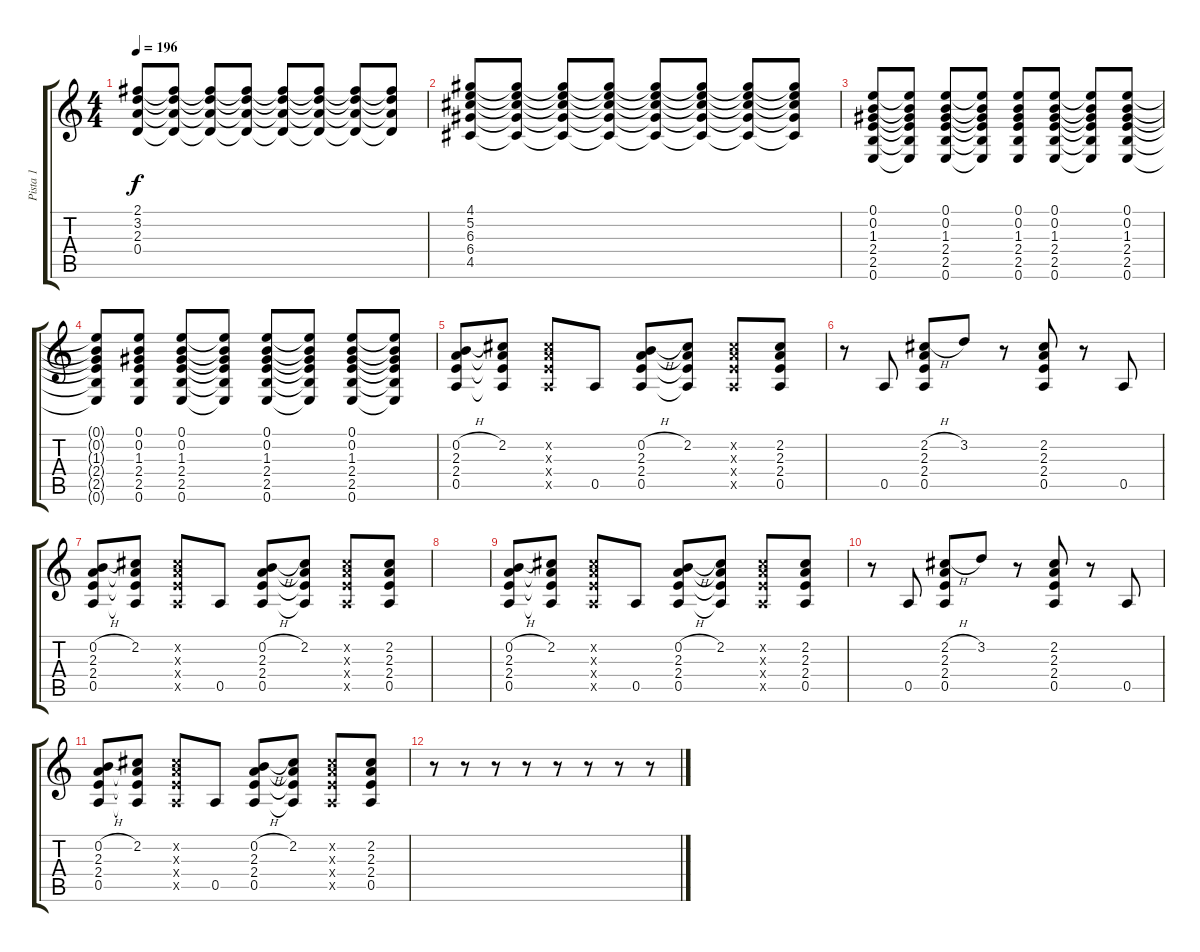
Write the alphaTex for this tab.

\track ("Pista 1" "Pista 1") {instrument acousticguitarsteel}
\staff {score tabs}
\tuning (E4 B3 G3 D3 A2 E2) {hide}
\ts (4 4)
\tempo 196
\clef g2
\ks c
(2.1 3.2 2.3 0.4).8{dy f} (2.1{t} 3.2{t} 2.3{t} 0.4{t}).8 (2.1{t} 3.2{t} 2.3{t} 0.4{t}).8 (2.1{t} 3.2{t} 2.3{t} 0.4{t}).8 (2.1{t} 3.2{t} 2.3{t} 0.4{t}).8 (2.1{t} 3.2{t} 2.3{t} 0.4{t}).8 (2.1{t} 3.2{t} 2.3{t} 0.4{t}).8 (2.1{t} 3.2{t} 2.3{t} 0.4{t}).8 |
(4.1 5.2 6.3 6.4 4.5).8 (4.1{t} 5.2{t} 6.3{t} 6.4{t} 4.5{t}).8 (4.1{t} 5.2{t} 6.3{t} 6.4{t} 4.5{t}).8 (4.1{t} 5.2{t} 6.3{t} 6.4{t} 4.5{t}).8 (4.1{t} 5.2{t} 6.3{t} 6.4{t} 4.5{t}).8 (4.1{t} 5.2{t} 6.3{t} 6.4{t} 4.5{t}).8 (4.1{t} 5.2{t} 6.3{t} 6.4{t} 4.5{t}).8 (4.1{t} 5.2{t} 6.3{t} 6.4{t} 4.5{t}).8 |
(0.1 0.2 1.3 2.4 2.5 0.6).8 (0.1{t} 0.2{t} 1.3{t} 2.4{t} 2.5{t} 0.6{t}).8 (0.1 0.2 1.3 2.4 2.5 0.6).8 (0.1{t} 0.2{t} 1.3{t} 2.4{t} 2.5{t} 0.6{t}).8 (0.1 0.2 1.3 2.4 2.5 0.6).8 (0.1 0.2 1.3 2.4 2.5 0.6).8 (0.1{t} 0.2{t} 1.3{t} 2.4{t} 2.5{t} 0.6{t}).8 (0.1 0.2 1.3 2.4 2.5 0.6).8 |
(0.1{t} 0.2{t} 1.3{t} 2.4{t} 2.5{t} 0.6{t}).8 (0.1 0.2 1.3 2.4 2.5 0.6).8 (0.1 0.2 1.3 2.4 2.5 0.6).8 (0.1{t} 0.2{t} 1.3{t} 2.4{t} 2.5{t} 0.6{t}).8 (0.1 0.2 1.3 2.4 2.5 0.6).8 (0.1{t} 0.2{t} 1.3{t} 2.4{t} 2.5{t} 0.6{t}).8 (0.1 0.2 1.3 2.4 2.5 0.6).8 (0.1{t} 0.2{t} 1.3{t} 2.4{t} 2.5{t} 0.6{t}).8 |
(0.2{h} 2.3 2.4 0.5).8 (2.2 2.3{t} 2.4{t} 0.5{t}).8 (2.2{x} 2.3{x} 2.4{x} 0.5{x}).8 0.5.8 (0.2{h} 2.3 2.4 0.5).8 (2.2 2.3{t} 2.4{t} 0.5{t}).8 (2.2{x} 2.3{x} 2.4{x} 0.5{x}).8 (2.2 2.3 2.4 0.5).8 |
r.8 0.5.8 (2.2{h} 2.3 2.4 0.5).8 3.2.8 r.8 (2.2 2.3 2.4 0.5).8 r.8 0.5.8 |
(0.2{h} 2.3 2.4 0.5).8 (2.2 2.3{t} 2.4{t} 0.5{t}).8 (2.2{x} 2.3{x} 2.4{x} 0.5{x}).8 0.5.8 (0.2{h} 2.3 2.4 0.5).8 (2.2 2.3{t} 2.4{t} 0.5{t}).8 (2.2{x} 2.3{x} 2.4{x} 0.5{x}).8 (2.2 2.3 2.4 0.5).8 |
|
(0.2{h} 2.3 2.4 0.5).8 (2.2 2.3{t} 2.4{t} 0.5{t}).8 (2.2{x} 2.3{x} 2.4{x} 0.5{x}).8 0.5.8 (0.2{h} 2.3 2.4 0.5).8 (2.2 2.3{t} 2.4{t} 0.5{t}).8 (2.2{x} 2.3{x} 2.4{x} 0.5{x}).8 (2.2 2.3 2.4 0.5).8 |
r.8 0.5.8 (2.2{h} 2.3 2.4 0.5).8 3.2.8 r.8 (2.2 2.3 2.4 0.5).8 r.8 0.5.8 |
(0.2{h} 2.3 2.4 0.5).8 (2.2 2.3{t} 2.4{t} 0.5{t}).8 (2.2{x} 2.3{x} 2.4{x} 0.5{x}).8 0.5.8 (0.2{h} 2.3 2.4 0.5).8 (2.2 2.3{t} 2.4{t} 0.5{t}).8 (2.2{x} 2.3{x} 2.4{x} 0.5{x}).8 (2.2 2.3 2.4 0.5).8 |
r.8 r.8 r.8 r.8 r.8 r.8 r.8 r.8
